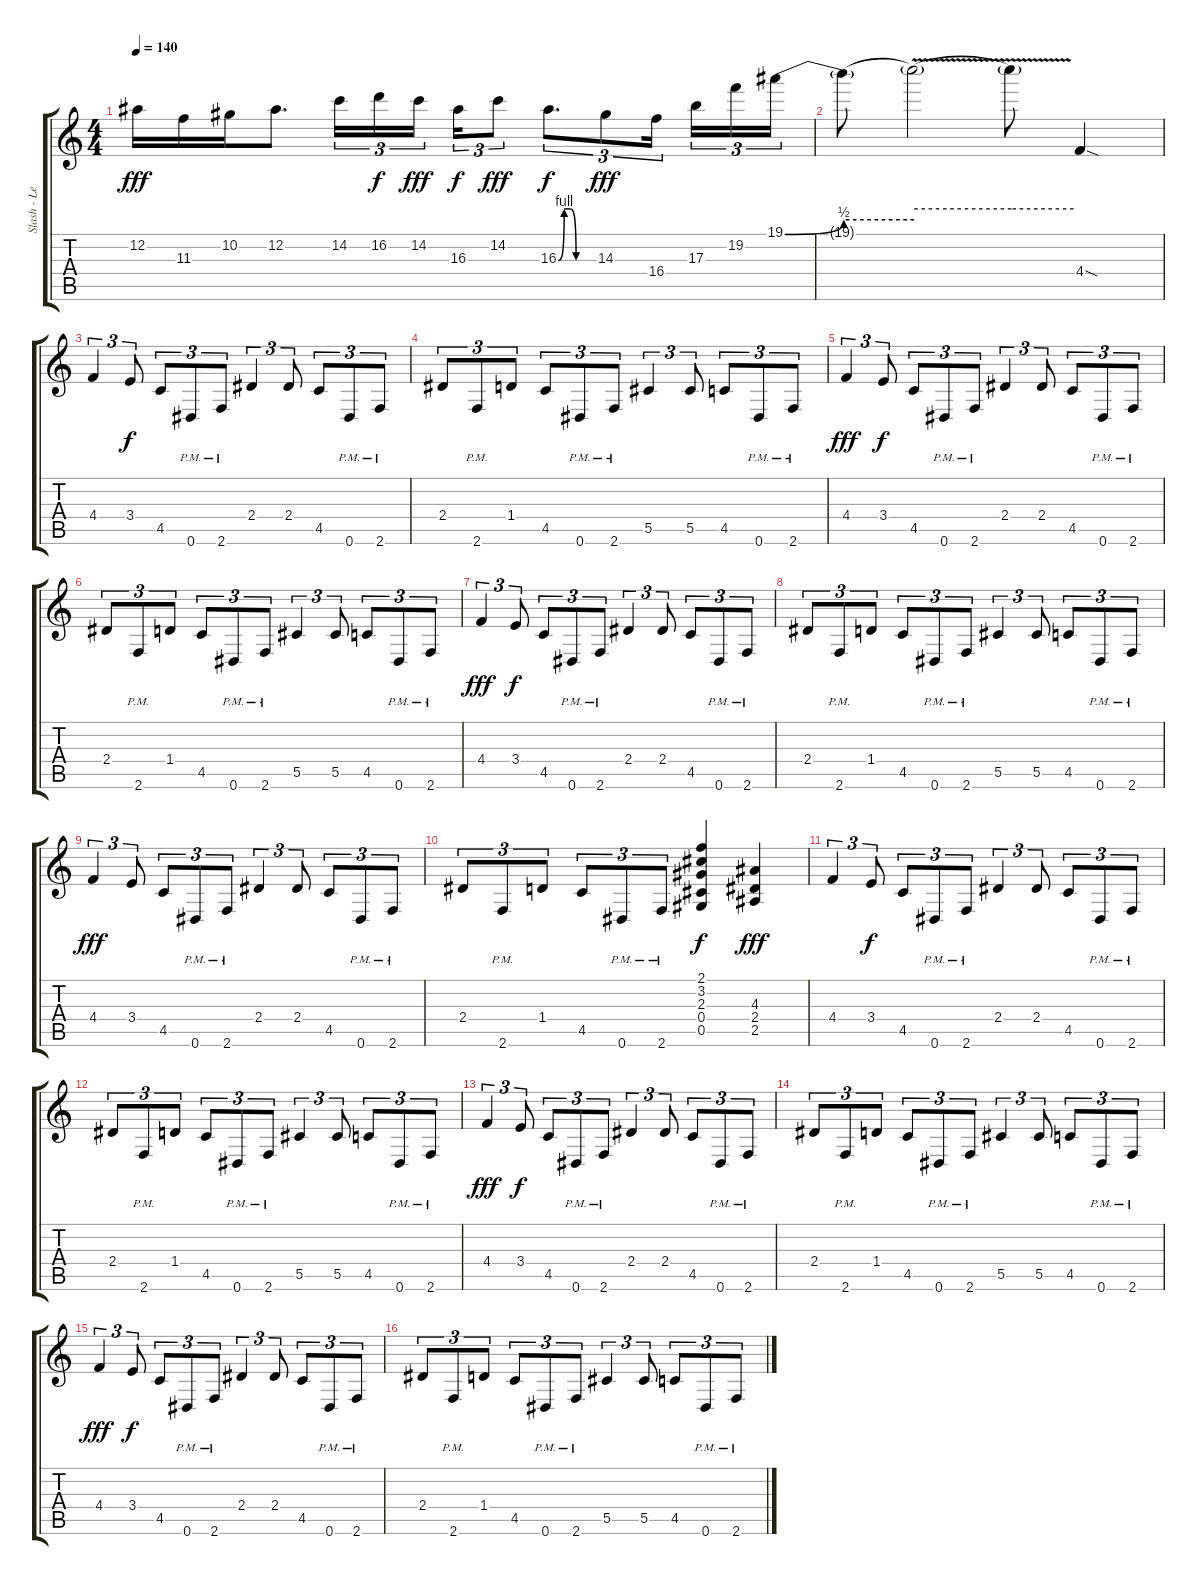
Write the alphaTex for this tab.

\track ("Slash - Lead Guitar" "Slash - Le") {instrument distortionguitar}
\staff {score tabs}
\tuning (Eb4 Bb3 Gb3 Db3 Ab2 Eb2) {hide}
\ts (4 4)
\tempo 140
\clef g2
\ks c
12.2.16{dy fff} 11.3.16 10.2.16 12.2.8{d} 14.2.16{tu (3 2)} 16.2.16{tu (3 2) dy f} 14.2.16{tu (3 2) dy fff} 16.3.16{tu (3 2) dy f} 14.2.8{tu (3 2) dy fff} 16.3{be (custom 0 0 10 4 20 4 30 0 60 0)}.8{d tu (3 2) dy f} 14.3.8{tu (3 2) dy fff} 16.4.16{tu (3 2) beam splitsecondary} 17.3.16{tu (3 2)} 19.2.16{tu (3 2)} 19.1{be (bend 0 0 60 2)}.16{tu (3 2)} |
19.1{be (hold 0 2 60 2) t}.8 19.1{be (hold 0 4 60 4) v t}.2 19.1{be (hold 0 4 60 4) v t}.8 4.4{sod}.4 |
4.4.4{tu (3 2)} 3.4.8{tu (3 2) dy f} 4.5.8{tu (3 2)} 0.6{pm}.8{tu (3 2)} 2.6{pm}.8{tu (3 2)} 2.4.4{tu (3 2)} 2.4.8{tu (3 2)} 4.5.8{tu (3 2)} 0.6{pm}.8{tu (3 2)} 2.6{pm}.8{tu (3 2)} |
2.4.8{tu (3 2)} 2.6{pm}.8{tu (3 2)} 1.4.8{tu (3 2)} 4.5.8{tu (3 2)} 0.6{pm}.8{tu (3 2)} 2.6{pm}.8{tu (3 2)} 5.5.4{tu (3 2)} 5.5.8{tu (3 2)} 4.5.8{tu (3 2)} 0.6{pm}.8{tu (3 2)} 2.6{pm}.8{tu (3 2)} |
4.4.4{tu (3 2) dy fff} 3.4.8{tu (3 2) dy f} 4.5.8{tu (3 2)} 0.6{pm}.8{tu (3 2)} 2.6{pm}.8{tu (3 2)} 2.4.4{tu (3 2)} 2.4.8{tu (3 2)} 4.5.8{tu (3 2)} 0.6{pm}.8{tu (3 2)} 2.6{pm}.8{tu (3 2)} |
2.4.8{tu (3 2)} 2.6{pm}.8{tu (3 2)} 1.4.8{tu (3 2)} 4.5.8{tu (3 2)} 0.6{pm}.8{tu (3 2)} 2.6{pm}.8{tu (3 2)} 5.5.4{tu (3 2)} 5.5.8{tu (3 2)} 4.5.8{tu (3 2)} 0.6{pm}.8{tu (3 2)} 2.6{pm}.8{tu (3 2)} |
4.4.4{tu (3 2) dy fff} 3.4.8{tu (3 2) dy f} 4.5.8{tu (3 2)} 0.6{pm}.8{tu (3 2)} 2.6{pm}.8{tu (3 2)} 2.4.4{tu (3 2)} 2.4.8{tu (3 2)} 4.5.8{tu (3 2)} 0.6{pm}.8{tu (3 2)} 2.6{pm}.8{tu (3 2)} |
2.4.8{tu (3 2)} 2.6{pm}.8{tu (3 2)} 1.4.8{tu (3 2)} 4.5.8{tu (3 2)} 0.6{pm}.8{tu (3 2)} 2.6{pm}.8{tu (3 2)} 5.5.4{tu (3 2)} 5.5.8{tu (3 2)} 4.5.8{tu (3 2)} 0.6{pm}.8{tu (3 2)} 2.6{pm}.8{tu (3 2)} |
4.4.4{tu (3 2) dy fff} 3.4.8{tu (3 2)} 4.5.8{tu (3 2)} 0.6{pm}.8{tu (3 2)} 2.6{pm}.8{tu (3 2)} 2.4.4{tu (3 2)} 2.4.8{tu (3 2)} 4.5.8{tu (3 2)} 0.6{pm}.8{tu (3 2)} 2.6{pm}.8{tu (3 2)} |
2.4.8{tu (3 2)} 2.6{pm}.8{tu (3 2)} 1.4.8{tu (3 2)} 4.5.8{tu (3 2)} 0.6{pm}.8{tu (3 2)} 2.6{pm}.8{tu (3 2)} (2.1 3.2 2.3 0.4 0.5).4{dy f} (4.3 2.4 2.5).4{dy fff} |
4.4.4{tu (3 2)} 3.4.8{tu (3 2) dy f} 4.5.8{tu (3 2)} 0.6{pm}.8{tu (3 2)} 2.6{pm}.8{tu (3 2)} 2.4.4{tu (3 2)} 2.4.8{tu (3 2)} 4.5.8{tu (3 2)} 0.6{pm}.8{tu (3 2)} 2.6{pm}.8{tu (3 2)} |
2.4.8{tu (3 2)} 2.6{pm}.8{tu (3 2)} 1.4.8{tu (3 2)} 4.5.8{tu (3 2)} 0.6{pm}.8{tu (3 2)} 2.6{pm}.8{tu (3 2)} 5.5.4{tu (3 2)} 5.5.8{tu (3 2)} 4.5.8{tu (3 2)} 0.6{pm}.8{tu (3 2)} 2.6{pm}.8{tu (3 2)} |
4.4.4{tu (3 2) dy fff} 3.4.8{tu (3 2) dy f} 4.5.8{tu (3 2)} 0.6{pm}.8{tu (3 2)} 2.6{pm}.8{tu (3 2)} 2.4.4{tu (3 2)} 2.4.8{tu (3 2)} 4.5.8{tu (3 2)} 0.6{pm}.8{tu (3 2)} 2.6{pm}.8{tu (3 2)} |
2.4.8{tu (3 2)} 2.6{pm}.8{tu (3 2)} 1.4.8{tu (3 2)} 4.5.8{tu (3 2)} 0.6{pm}.8{tu (3 2)} 2.6{pm}.8{tu (3 2)} 5.5.4{tu (3 2)} 5.5.8{tu (3 2)} 4.5.8{tu (3 2)} 0.6{pm}.8{tu (3 2)} 2.6{pm}.8{tu (3 2)} |
4.4.4{tu (3 2) dy fff} 3.4.8{tu (3 2) dy f} 4.5.8{tu (3 2)} 0.6{pm}.8{tu (3 2)} 2.6{pm}.8{tu (3 2)} 2.4.4{tu (3 2)} 2.4.8{tu (3 2)} 4.5.8{tu (3 2)} 0.6{pm}.8{tu (3 2)} 2.6{pm}.8{tu (3 2)} |
2.4.8{tu (3 2)} 2.6{pm}.8{tu (3 2)} 1.4.8{tu (3 2)} 4.5.8{tu (3 2)} 0.6{pm}.8{tu (3 2)} 2.6{pm}.8{tu (3 2)} 5.5.4{tu (3 2)} 5.5.8{tu (3 2)} 4.5.8{tu (3 2)} 0.6{pm}.8{tu (3 2)} 2.6{pm}.8{tu (3 2)}
